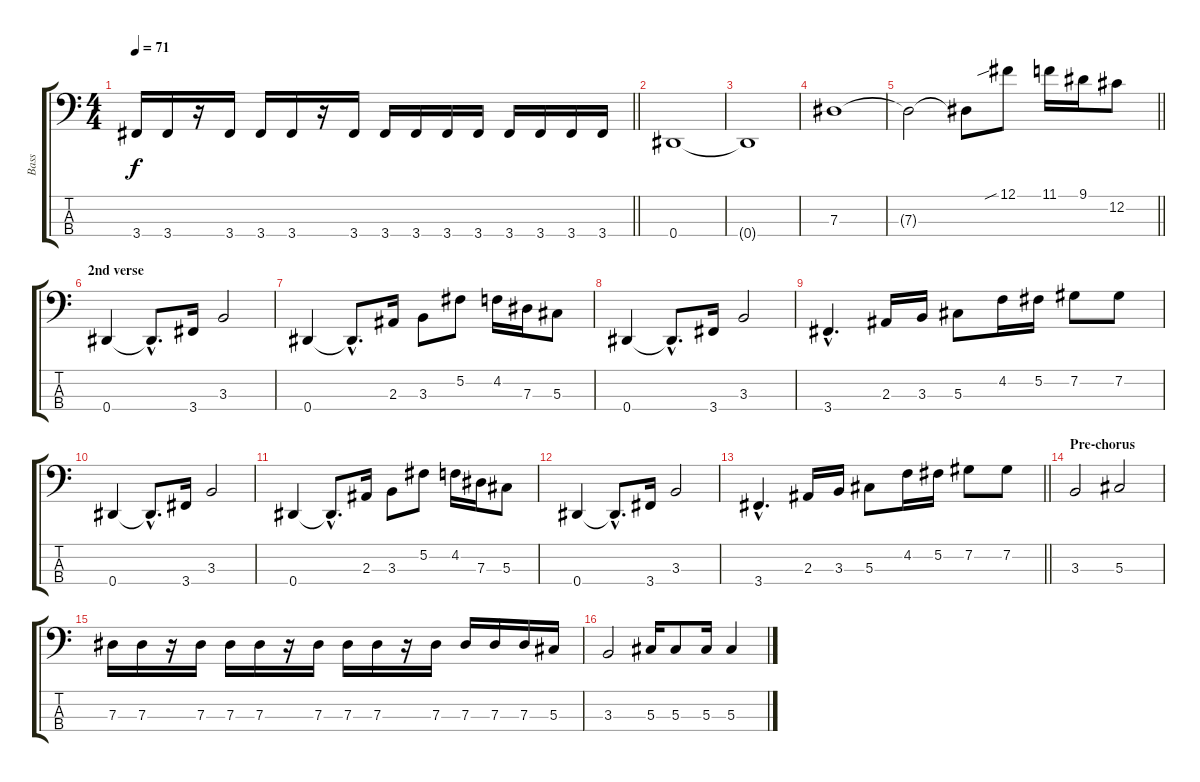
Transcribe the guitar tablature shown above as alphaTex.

\track ("Bass" "Bass") {instrument electricbasspick}
\staff {score tabs}
\tuning (Gb2 Db2 Ab1 Eb1) {hide}
\ts (4 4)
\tempo 71
\clef f4
\barLineRight lightlight
\ks c
3.4.16{dy f} 3.4.16 r.16 3.4.16 3.4.16 3.4.16 r.16 3.4.16 3.4.16 3.4.16 3.4.16 3.4.16 3.4.16 3.4.16 3.4.16 3.4.16 |
0.4.1 |
0.4{t}.1 |
7.3.1 |
\barLineRight lightlight
7.3{t}.2 7.3{t}.8 12.1{sib}.8 11.1.16 9.1.16 12.2.8 |
\section ("" "2nd verse")
0.4.4 0.4{hac t}.8{d} 3.4.16 3.3.2 |
0.4.4 0.4{hac t}.8{d} 2.3.16 3.3.8 5.2.8 4.2.16 7.3.16 5.3.8 |
0.4.4 0.4{hac t}.8{d} 3.4.16 3.3.2 |
3.4{hac}.4{d} 2.3.16 3.3.16 5.3.8 4.2.16 5.2.16 7.2.8 7.2.8 |
0.4.4 0.4{hac t}.8{d} 3.4.16 3.3.2 |
0.4.4 0.4{hac t}.8{d} 2.3.16 3.3.8 5.2.8 4.2.16 7.3.16 5.3.8 |
0.4.4 0.4{hac t}.8{d} 3.4.16 3.3.2 |
\barLineRight lightlight
3.4{hac}.4{d} 2.3.16 3.3.16 5.3.8 4.2.16 5.2.16 7.2.8 7.2.8 |
\section ("" "Pre-chorus")
3.3.2 5.3.2 |
7.3.16 7.3.16 r.16 7.3.16 7.3.16 7.3.16 r.16 7.3.16 7.3.16 7.3.16 r.16 7.3.16 7.3.16 7.3.16 7.3.16 5.3.16 |
3.3.2 5.3.16 5.3.8 5.3.16 5.3.4
